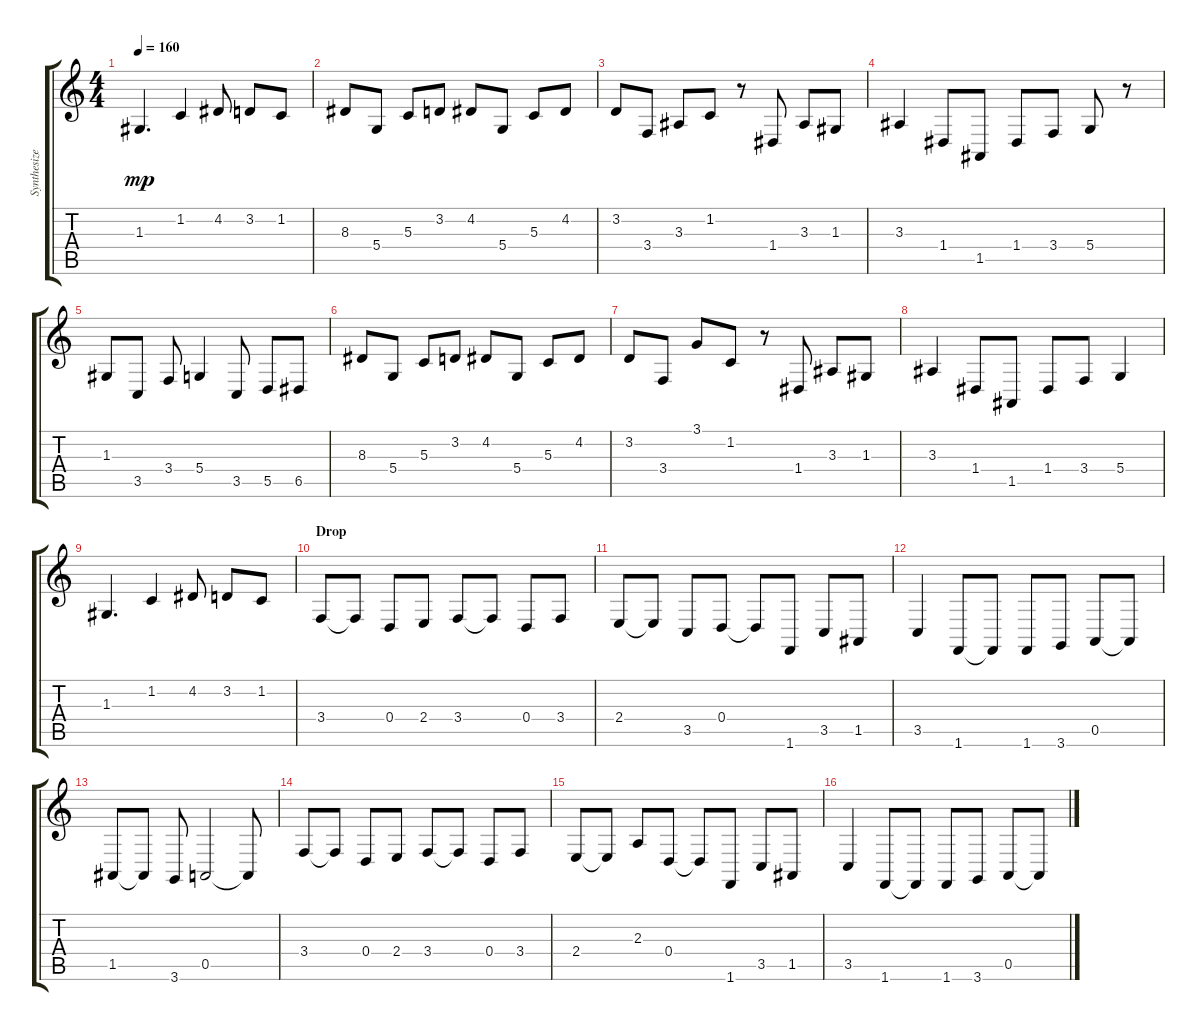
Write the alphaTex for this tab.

\track ("Synthesizer" "Synthesize") {instrument pad7halo}
\staff {score tabs}
\tuning (E4 B3 G3 D3 A2 E2) {hide}
\ts (4 4)
\tempo 160
\clef g2
\ks c
1.3.4{d dy mp} 1.2.4 4.2.8 3.2.8 1.2.8 |
8.3.8 5.4.8 5.3.8 3.2.8 4.2.8 5.4.8 5.3.8 4.2.8 |
3.2.8 3.4.8 3.3.8 1.2.8 r.8 1.4.8 3.3.8 1.3.8 |
3.3.4 1.4.8 1.5.8 1.4.8 3.4.8 5.4.8 r.8 |
1.3.8 3.5.8 3.4.8 5.4.4 3.5.8 5.5.8 6.5.8 |
8.3.8 5.4.8 5.3.8 3.2.8 4.2.8 5.4.8 5.3.8 4.2.8 |
3.2.8 3.4.8 3.1.8 1.2.8 r.8 1.4.8 3.3.8 1.3.8 |
3.3.4 1.4.8 1.5.8 1.4.8 3.4.8 5.4.4 |
1.3.4{d} 1.2.4 4.2.8 3.2.8 1.2.8 |
\section ("" "Drop")
3.4.8 3.4{t}.8 0.4.8 2.4.8 3.4.8 3.4{t}.8 0.4.8 3.4.8 |
2.4.8 2.4{t}.8 3.5.8 0.4.8 0.4{t}.8 1.6.8 3.5.8 1.5.8 |
3.5.4 1.6.8 1.6{t}.8 1.6.8 3.6.8 0.5.8 0.5{t}.8 |
1.5.8 1.5{t}.8 3.6.8 0.5.2 0.5{t}.8 |
3.4.8 3.4{t}.8 0.4.8 2.4.8 3.4.8 3.4{t}.8 0.4.8 3.4.8 |
2.4.8 2.4{t}.8 2.3.8 0.4.8 0.4{t}.8 1.6.8 3.5.8 1.5.8 |
3.5.4 1.6.8 1.6{t}.8 1.6.8 3.6.8 0.5.8 0.5{t}.8
